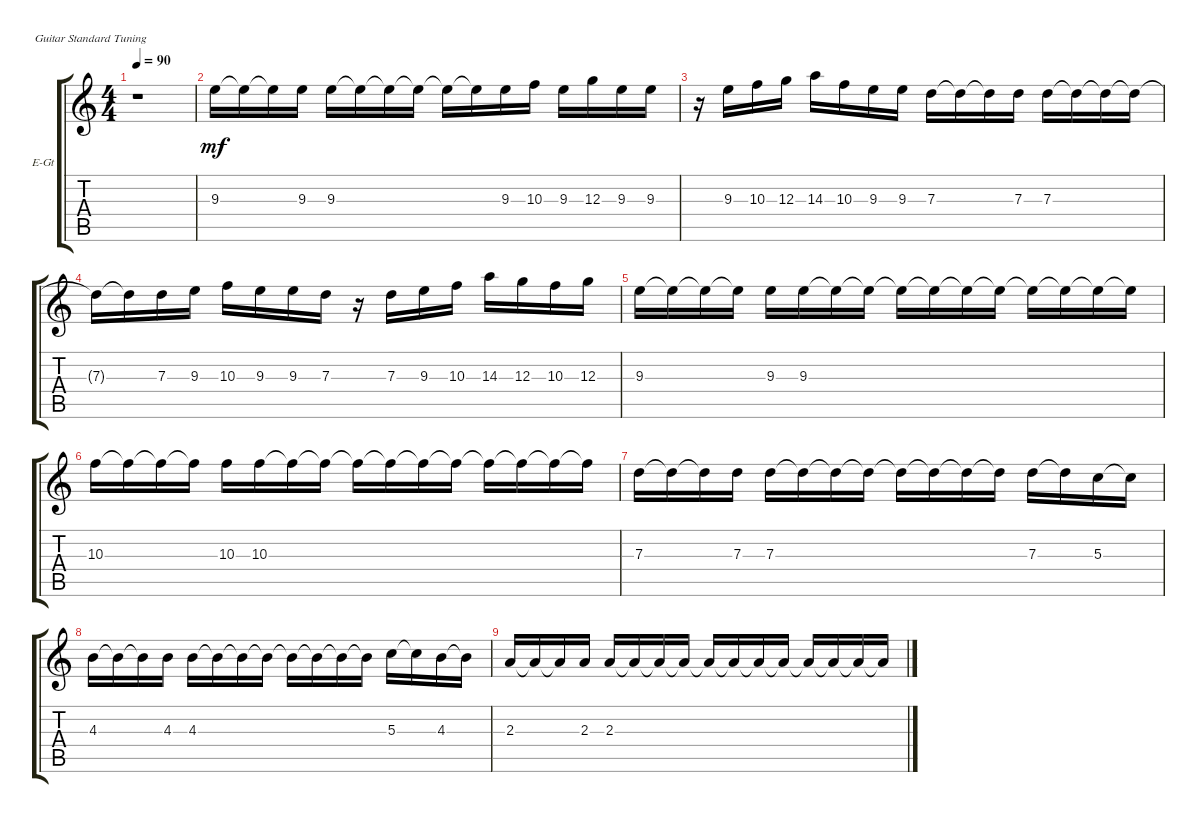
\defaultSystemsLayout 4
\bracketExtendMode groupsimilarinstruments
\firstSystemTrackNameOrientation horizontal
\otherSystemsTrackNameOrientation horizontal
\track ("Electric Guitar" "E-Gt") {instrument distortionguitar}
\staff {score tabs}
\tuning (E4 B3 G3 D3 A2 E2)
\ts (4 4)
\tempo 90
\clef g2
\ks c
r.1{dy mf} |
9.3.16 9.3{t}.16 9.3{t}.16 9.3.16 9.3.16 9.3{t}.16 9.3{t}.16 9.3{t}.16 9.3{t}.16 9.3{t}.16 9.3.16 10.3.16 9.3.16 12.3.16 9.3.16 9.3.16 |
r.16 9.3.16 10.3.16 12.3.16 14.3.16 10.3.16 9.3.16 9.3.16 7.3.16 7.3{t}.16 7.3{t}.16 7.3.16 7.3.16 7.3{t}.16 7.3{t}.16 7.3{t}.16 |
7.3{t}.16 7.3{t}.16 7.3.16 9.3.16 10.3.16 9.3.16 9.3.16 7.3.16 r.16 7.3.16 9.3.16 10.3.16 14.3.16 12.3.16 10.3.16 12.3.16 |
9.3.16 9.3{t}.16 9.3{t}.16 9.3{t}.16 9.3.16 9.3.16 9.3{t}.16 9.3{t}.16 9.3{t}.16 9.3{t}.16 9.3{t}.16 9.3{t}.16 9.3{t}.16 9.3{t}.16 9.3{t}.16 9.3{t}.16 |
10.3.16 10.3{t}.16 10.3{t}.16 10.3{t}.16 10.3.16 10.3.16 10.3{t}.16 10.3{t}.16 10.3{t}.16 10.3{t}.16 10.3{t}.16 10.3{t}.16 10.3{t}.16 10.3{t}.16 10.3{t}.16 10.3{t}.16 |
7.3.16 7.3{t}.16 7.3{t}.16 7.3.16 7.3.16 7.3{t}.16 7.3{t}.16 7.3{t}.16 7.3{t}.16 7.3{t}.16 7.3{t}.16 7.3{t}.16 7.3.16 7.3{t}.16 5.3.16 5.3{t}.16 |
4.3.16 4.3{t}.16 4.3{t}.16 4.3.16 4.3.16 4.3{t}.16 4.3{t}.16 4.3{t}.16 4.3{t}.16 4.3{t}.16 4.3{t}.16 4.3{t}.16 5.3.16 5.3{t}.16 4.3.16 4.3{t}.16 |
2.3.16 2.3{t}.16 2.3{t}.16 2.3.16 2.3.16 2.3{t}.16 2.3{t}.16 2.3{t}.16 2.3{t}.16 2.3{t}.16 2.3{t}.16 2.3{t}.16 2.3{t}.16 2.3{t}.16 2.3{t}.16 2.3{t}.16
